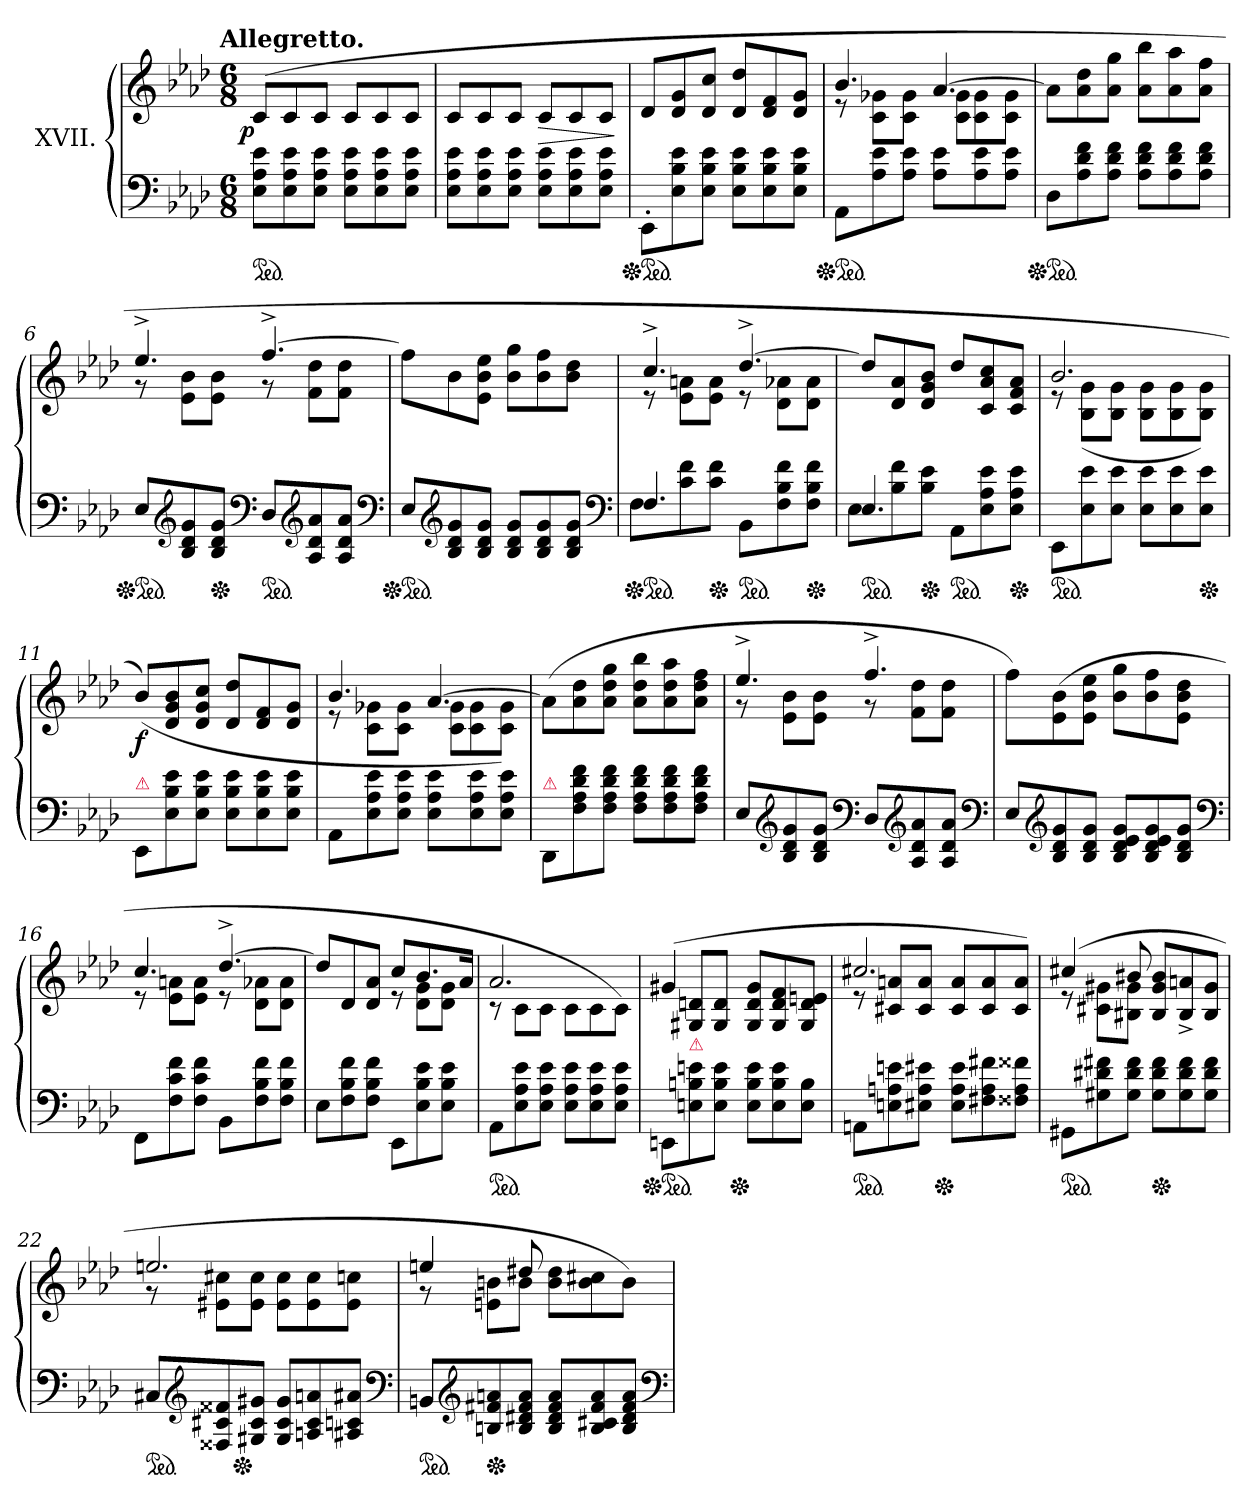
**kern	**kern	**dynam
*part1	*part1	*part1
*staff2	*staff1	*staff1/2
*I"XVII.	*	*
*clefF4	*clefG2	*
*k[b-e-a-d-]	*k[b-e-a-d-]	*
*A-:	*A-:	*
!!LO:TX:omd:t=Allegretto.
*M6/8	*M6/8	*
*MM114	*MM114	*
=1	=1	=1
!	!	!LO:DY:rj
*ped	*	*
8E- 8A- 8e-L	(>8cL	p
8E- 8A- 8e-	8c	.
8E- 8A- 8e-J	8cJ	.
8E- 8A- 8e-L	8cL	.
8E- 8A- 8e-	8c	.
8E- 8A- 8e-J	8cJ	.
=2	=2	=2
8E- 8A- 8e-L	8cL	.
8E- 8A- 8e-	8c	.
8E- 8A- 8e-J	8cJ	.
8E- 8A- 8e-L	8cL	>
8E- 8A- 8e-	8c	.
8E- 8A- 8e-J	8cJ	.
.	.	]
=3	=3	=3
!LO:TX:a:color=crimson:t=⚠	!	!
*Xped	*	*
*ped	*	*
8EE-'</L	8d-L	.
8E-\ 8B-\ 8e-\	8d- 8g	.
8E-\ 8B-\ 8e-\J	8d- 8ccJ	.
8E- 8B- 8e-L	8d- 8dd-L	.
8E- 8B- 8e-	8d- 8f	.
8E- 8B- 8e-J	8d- 8gJ	.
=4	=4	=4
*	*^	*
*Xped	*	*	*
*ped	*	*	*
8AA-L	4.b-	8re	.
8A- 8e-	.	8c 8g-XL	.
8A- 8e-J	.	8c 8g-J	.
8A- 8e-L	[4.a-	8c 8g-L	.
8A- 8e-	.	8c 8g-	.
8A- 8e-J	.	8c 8g-J	.
*	*v	*v	*
=5	=5	=5
*Xped	*	*
*ped	*	*
8D-L	8a-L]	.
8A- 8d- 8f	8a- 8dd-	.
8A- 8d- 8fJ	8a- 8ggJ	.
8A- 8d- 8fL	8a- 8bb-L	.
8A- 8d- 8f	8a- 8aa-	.
8A- 8d- 8fJ	8a- 8ffJ	.
=6	=6	=6
*	*^	*
*Xped	*	*	*
*ped	*	*	*
8E-L	4.ee-^>	8rg	.
*clefG2	*	*	*
8B- 8d- 8g	.	8e- 8b-L	.
*Xped	*	*	*
8B- 8d- 8gJ	.	8e- 8b-J	.
*clefF4	*	*	*
*ped	*	*	*
8D-L	[4.ff^>	8rg	.
*clefG2	*	*	*
8A- 8d- 8a-	.	8f 8dd-L	.
8A- 8d- 8a-J	.	8f 8dd-J	.
*	*v	*v	*
*clefF4	*	*
=7	=7	=7
*Xped	*	*
*ped	*	*
8E-L	8ffL]	.
*clefG2	*	*
8B- 8d- 8g	8b-	.
8B- 8d- 8gJ	8e- 8b- 8ee-J	.
8B- 8d- 8gL	8b- 8ggL	.
8B- 8d- 8g	8b- 8ff	.
8B- 8d- 8gJ	8b- 8dd-J	.
*clefF4	*	*
=8	=8	=8
*^	*^	*
*Xped	*	*	*	*
*ped	*	*	*	*
4.F	8FL	4.cc^>	8re	.
.	8c 8f	.	8e- 8anL	.
*Xped	*	*	*	*
.	8c 8fJ	.	8e- 8aJ	.
*ped	*	*	*	*
4.ryy	8BB-L	[4.dd-^>	8re	.
.	8F 8B- 8f	.	8d- 8a-XL	.
*Xped	*	*	*	*
.	8F 8B- 8fJ	.	8d- 8a-J	.
*	*	*v	*v	*
=9	=9	=9	=9
*ped	*	*	*
4.E-	8E-L	8dd-L]	.
.	8B- 8f	8d- 8a-	.
*Xped	*	*	*
.	8B- 8e-J	8d- 8g 8b-J	.
*ped	*	*	*
4.ryy	8AA-L	8dd-L	.
.	8E- 8A- 8e-	8c 8a- 8cc	.
*Xped	*	*	*
.	8E- 8A- 8e-J	8c 8f 8a-J	.
=10	=10	=10	=10
*	*	*^	*
!LO:TX:a:color=crimson:t=⚠	!	!	!	!
*v	*v	*	*	*
*ped	*	*	*
8EE-/L	2.b-	8re	.
8E-\ 8e-\	.	(>8B- 8gL	.
8E-\ 8e-\J	.	8B- 8gJ	.
8E- 8e-L	.	8B- 8gL	.
8E- 8e-	.	8B- 8g	.
*Xped	*	*	*
8E- 8e-J	.	8B- 8gJ)	.
=11	=11	=11	=11
!LO:TX:a:color=crimson:t=⚠	!	!	!
*	*v	*v	*
8EE-/L	(>8b-L)	f
8E-\ 8B-\ 8e-\	8d- 8g 8b-	.
8E-\ 8B-\ 8e-\J	8d- 8g 8ccJ	.
8E- 8B- 8e-L	8d- 8dd-L	.
8E- 8B- 8e-	8d- 8f	.
8E- 8B- 8e-J	8d- 8gJ	.
=12	=12	=12
*	*^	*
8AA-L	4.b-	8re	.
8E- 8A- 8e-	.	8c 8g-XL	.
8E- 8A- 8e-J	.	8c 8g-J	.
8E- 8A- 8e-L	[4.a-	8c 8g-L	.
8E- 8A- 8e-	.	8c 8g-	.
8E- 8A- 8e-J	.	8c 8g-J)	.
=13	=13	=13	=13
!LO:TX:a:color=crimson:t=⚠	!	!	!
*	*v	*v	*
8DD-/L	(>8a-L]	.
8F\ 8A-\ 8d-\ 8f\	8a- 8dd-	.
8F\ 8A-\ 8d-\ 8f\J	8a- 8dd- 8ggJ	.
8F\ 8A-\ 8d-\ 8f\L	8a- 8dd- 8bb-L	.
8F 8A- 8d- 8f	8a- 8dd- 8aa-	.
8F 8A- 8d- 8fJ	8a- 8dd- 8ffJ	.
=14	=14	=14
*	*^	*
8E-L	4.ee-^>	8rg	.
*clefG2	*	*	*
8B- 8d- 8g	.	8e- 8b-L	.
8B- 8d- 8gJ	.	8e- 8b-J	.
*clefF4	*	*	*
8D-L	4.ff^>	8rg	.
*clefG2	*	*	*
8A- 8d- 8a-	.	8f 8dd-L	.
8A- 8d- 8a-J	.	8f 8dd-J	.
*	*v	*v	*
*clefF4	*	*
=15	=15	=15
8E-L	8ffL)	.
*clefG2	*	*
8B- 8d- 8g	(>8e- 8b-	.
8B- 8d- 8gJ	8e- 8b- 8ee-J	.
8B- 8d- 8e- 8gL	8b- 8ggL	.
8B- 8d- 8e- 8g	8b- 8ff	.
8B- 8d- 8gJ	8e- 8b- 8dd-J	.
*clefF4	*	*
=16	=16	=16
*	*^	*
8FFL	4.cc	8re	.
8F 8c 8f	.	8e- 8anL	.
8F 8c 8fJ	.	8e- 8aJ	.
8BB-L	[4.dd-^>	8re	.
8F 8B- 8f	.	8d- 8a-XL	.
8F 8B- 8fJ	.	8d- 8a-J	.
=17	=17	=17	=17
8E-L	8dd-L]	4.ryy	.
8F 8B- 8f	8d-	.	.
8F 8B- 8fJ	8d- 8a-J	.	.
8EE-L	8ccL	8re	.
8E- 8B- 8e-	8.b-	8d- 8gL	.
8E- 8B- 8e-J	.	8d- 8gJ	.
.	16a-Jk	.	.
=18	=18	=18	=18
*ped	*	*	*
8AA-L	2.a-	8rc	.
8E- 8A- 8e-	.	8cL	.
8E- 8A- 8e-J	.	8cJ	.
8E- 8A- 8e-L	.	8cL	.
8E- 8A- 8e-	.	8c	.
8E- 8A- 8e-J	.	8cJ)	.
=19	=19	=19	=19
!LO:TX:a:Bi:color=crimson:t=⚠	!	!	!
*	*	*^	*
*Xped	*	*	*	*
*ped	*	*	*	*
8EEn/L	(>4g#X	8ryy	4ryy	.
!	!	!LO:TX:b:Bi:color=crimson:t=⚠	!	!
8En\ 8Bn\ 8en\	.	8G#X/ 8dn/L	.	.
8E\ 8B\ 8e\J	8ryy	8G# 8dJ	16ryy	.
*Xped	*	*	*	*
.	.	.	4..ryy	.
8E 8B 8eL	8G# 8d 8g#L	4.ryy	.	.
8E 8B 8e	8G# 8d 8f	.	.	.
8E 8BJ	8G# 8d 8enJ	.	.	.
=20	=20	=20	=20	=20
*ped	*	*	*	*
8AAnL	2.cc#X	8re	4ryy	.
8En 8An 8en	.	8c#X/ 8an/L	.	.
8E#X 8A 8e#XJ	.	8c# 8aJ	16ryy	.
*Xped	*	*	*	*
.	.	.	4..ryy	.
8E# 8A 8e#L	.	8c#/ 8a/L	.	.
8F#X 8A 8f#X	.	8c# 8a	.	.
8F##X 8A 8f##XJ	.	8c# 8aJ)	.	.
*	*	*v	*v	*
=21	=21	=21	=21
*ped	*	*	*
8GG#XL	(>4cc#X	8re	.
8G#X 8d#X 8f#X	.	8c#X 8g#XL	.
8G# 8d# 8f#J	8b#X	8B#X 8g#J	.
*Xped	*	*	*
8G# 8d# 8f#L	8B# 8g# 8b#L	4.ryy	.
8G# 8d# 8f#	8B#^< 8an^<	.	.
8G# 8d# 8f#J	8B# 8g#J	.	.
=22	=22	=22	=22
*ped	*	*	*
*	*	*^	*
8C#XL	2.een	8rg	8.ryy	.
*clefG2	*	*	*	*
8F##X 8c#X 8f##X	.	8e#X 8cc#XL	.	.
*Xped	*	*	*	*
.	.	.	2ryy	.
8G#X 8c# 8g#XJ	.	8e# 8cc#J	.	.
8G# 8c# 8g#L	.	8e# 8cc#L	.	.
8An 8c# 8an	.	8e# 8cc#	.	.
8A#X 8cn 8a#XJ	.	8e# 8ccnJ	.	.
.	.	.	16ryy	.
*clefF4	*	*	*	*
*	*	*v	*v	*
=23	=23	=23	=23
*ped	*	*	*
8BBnL	4een	8rg	.
*clefG2	*	*	*
*Xped	*	*	*
8Bn 8f#X 8an	.	8en 8bnL	.
8B 8d#X 8f# 8aJ	8dd#X	8bJ	.
8B 8d# 8f# 8aL	8b\ 8dd#\L	4.ryy	.
8B 8c#X 8f# 8a	8b 8cc#X	.	.
8B 8d# 8f# 8aJ	8bJ)	.	.
*	*v	*v	*
*clefF4	*	*
=	=	=
*-	*-	*-
